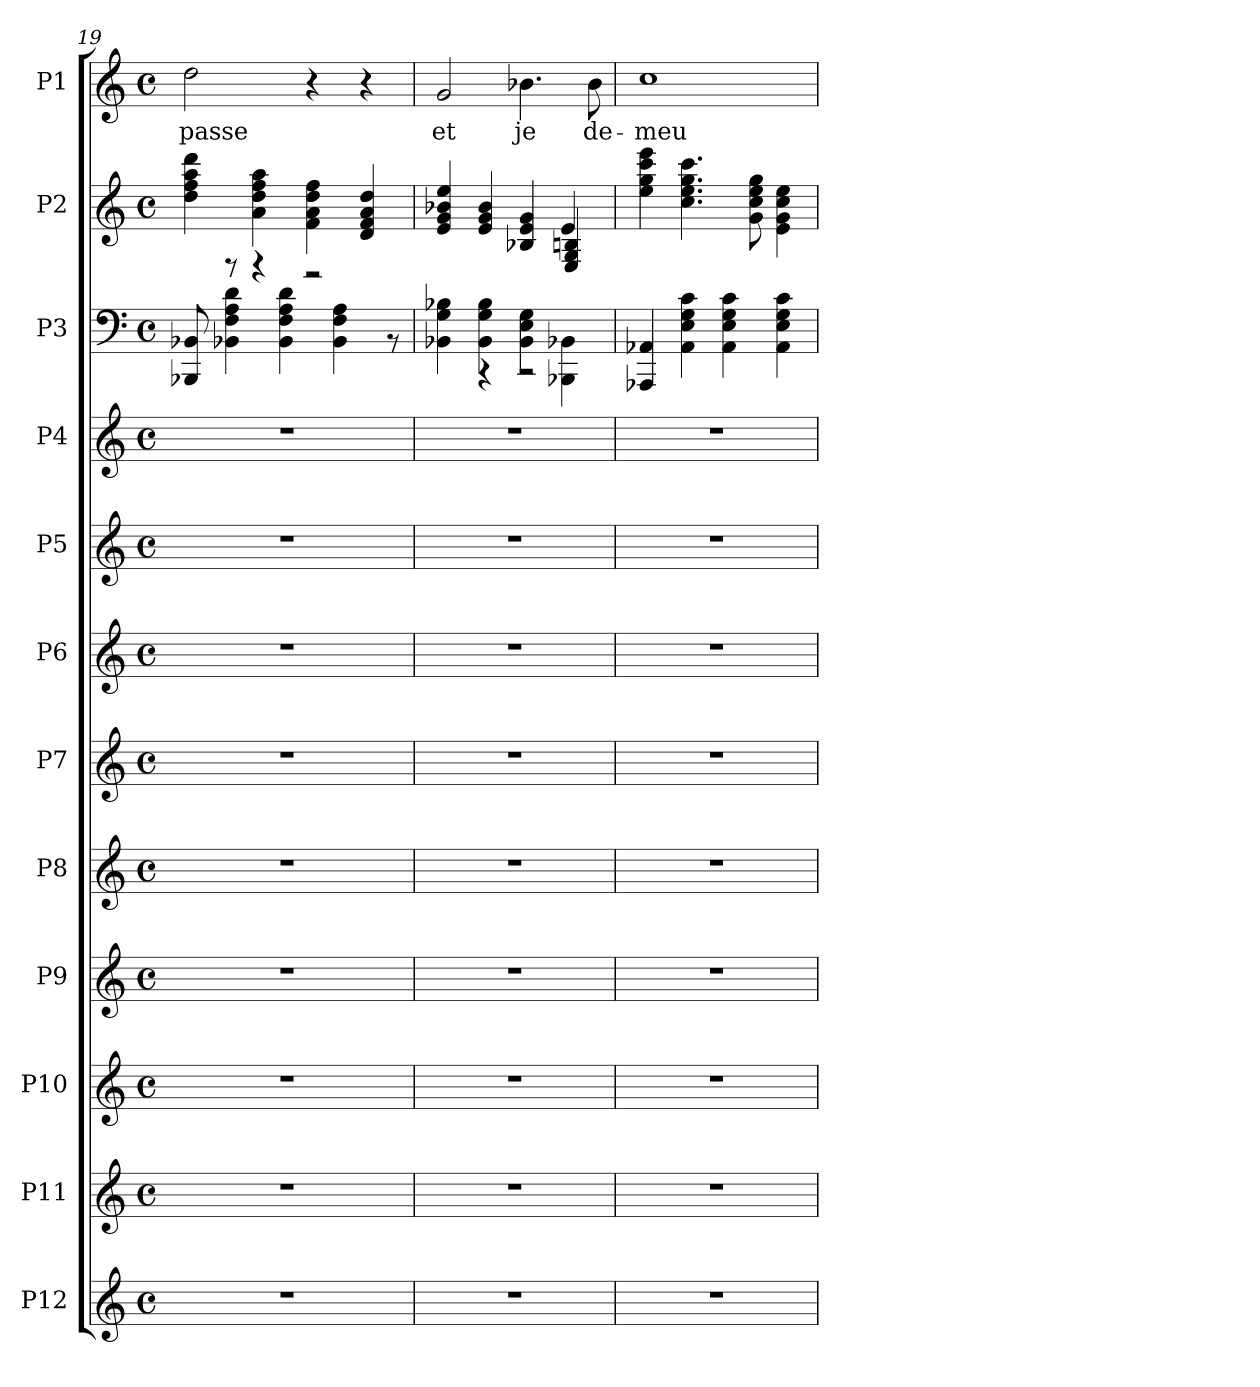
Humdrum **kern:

**kern	**kern	**kern	**kern	**kern	**kern	**kern	**kern	**kern	**kern	**kern	**kern	**text
*part12	*part11	*part10	*part9	*part8	*part7	*part6	*part5	*part4	*part3	*part2	*part1	*part1
*staff12	*staff11	*staff10	*staff9	*staff8	*staff7	*staff6	*staff5	*staff4	*staff3	*staff2	*staff1	*staff1
*I"P12	*I"P11	*I"P10	*I"P9	*I"P8	*I"P7	*I"P6	*I"P5	*I"P4	*I"P3	*I"P2	*I"P1	*
*clefG2	*clefG2	*clefG2	*clefG2	*clefG2	*clefG2	*clefG2	*clefG2	*clefG2	*clefF4	*clefG2	*clefG2	*
*k[]	*k[]	*k[]	*k[]	*k[]	*k[]	*k[]	*k[]	*k[]	*k[]	*k[]	*k[]	*
*C:	*C:	*C:	*C:	*C:	*C:	*C:	*C:	*C:	*C:	*C:	*C:	*
*M4/4	*M4/4	*M4/4	*M4/4	*M4/4	*M4/4	*M4/4	*M4/4	*M4/4	*M4/4	*M4/4	*M4/4	*
*met(c)	*met(c)	*met(c)	*met(c)	*met(c)	*met(c)	*met(c)	*met(c)	*met(c)	*met(c)	*met(c)	*met(c)	*
=19	=19	=19	=19	=19	=19	=19	=19	=19	=19	=19	=19	=19
*	*	*	*	*	*	*	*	*	*^	*	*	*
!	!	!	!	!	!	!	!	!	!	!	!	!	!LO:LY:b:color=#000000
1r	1r	1r	1r	1r	1r	1r	1r	1r	8BBB-Xi/ 8BB-Xi	8ryy	4ddi\ 4ffi 4aai 4dddi	2ddi\	passe
.	.	.	.	.	.	.	.	.	8r	4BB-Xi\ 4Fi 4Ai 4di	.	.	.
.	.	.	.	.	.	.	.	.	4r	.	4ai\ 4ddi 4ffi 4aai	.	.
.	.	.	.	.	.	.	.	.	.	4BB-i\ 4Fi 4Ai 4di	.	.	.
.	.	.	.	.	.	.	.	.	2r	.	4fi\ 4ai 4ddi 4ffi	4r	.
.	.	.	.	.	.	.	.	.	.	4BB-i\ 4Fi 4Ai	.	.	.
.	.	.	.	.	.	.	.	.	.	.	4di/ 4fi 4ai 4ddi	4r	.
.	.	.	.	.	.	.	.	.	.	8r	.	.	.
=20	=20	=20	=20	=20	=20	=20	=20	=20	=20	=20	=20	=20	=20
*	*	*	*	*	*	*	*	*	*	*	*^	*	*
!	!	!	!	!	!	!	!	!	!	!	!	!	!	!LO:LY:b:color=#000000
1r	1r	1r	1r	1r	1r	1r	1r	1r	4BB-Xi\ 4Gi 4B-Xi	4ryy	4ei/ 4gi 4b-Xi 4eei	2ryy	2gi/	et
.	.	.	.	.	.	.	.	.	4BB-i\ 4Gi 4B-i	4r	4ei/ 4gi 4b-i	.	.	.
!	!	!	!	!	!	!	!	!	!	!	!	!	!	!LO:LY:b:color=#000000
.	.	.	.	.	.	.	.	.	4BB-i\ 4Ei 4Gi	2r	4B-Xi/ 4ei 4gi	4ryy	4.b-Xi\	je
.	.	.	.	.	.	.	.	.	4BBB-Xi\ 4BB-Xi	.	4ei/	4Ei/ 4Gi 4Bni	.	.
!	!	!	!	!	!	!	!	!	!	!	!	!	!	!LO:LY:b:color=#000000
.	.	.	.	.	.	.	.	.	.	.	.	.	8b-i\	de-
*	*	*	*	*	*	*	*	*	*v	*v	*	*	*	*
*	*	*	*	*	*	*	*	*	*	*v	*v	*	*
=21	=21	=21	=21	=21	=21	=21	=21	=21	=21	=21	=21	=21
!	!	!	!	!	!	!	!	!	!	!	!	!LO:LY:b:color=#000000
1r	1r	1r	1r	1r	1r	1r	1r	1r	4AAA-Xi/ 4AA-Xi	4eei\ 4ggi 4ccci 4eeei	1cci	meu-
.	.	.	.	.	.	.	.	.	4AA-i\ 4Ei 4Gi 4ci	4.cci\ 4.eei 4.ggi 4.ccci	.	.
.	.	.	.	.	.	.	.	.	4AA-i\ 4Ei 4Gi 4ci	.	.	.
.	.	.	.	.	.	.	.	.	.	8gi\ 8cci 8eei 8ggi	.	.
.	.	.	.	.	.	.	.	.	4AA-i\ 4Ei 4Gi 4ci	4ei\ 4gi 4cci 4eei	.	.
=	=	=	=	=	=	=	=	=	=	=	=	=
*-	*-	*-	*-	*-	*-	*-	*-	*-	*-	*-	*-	*-
